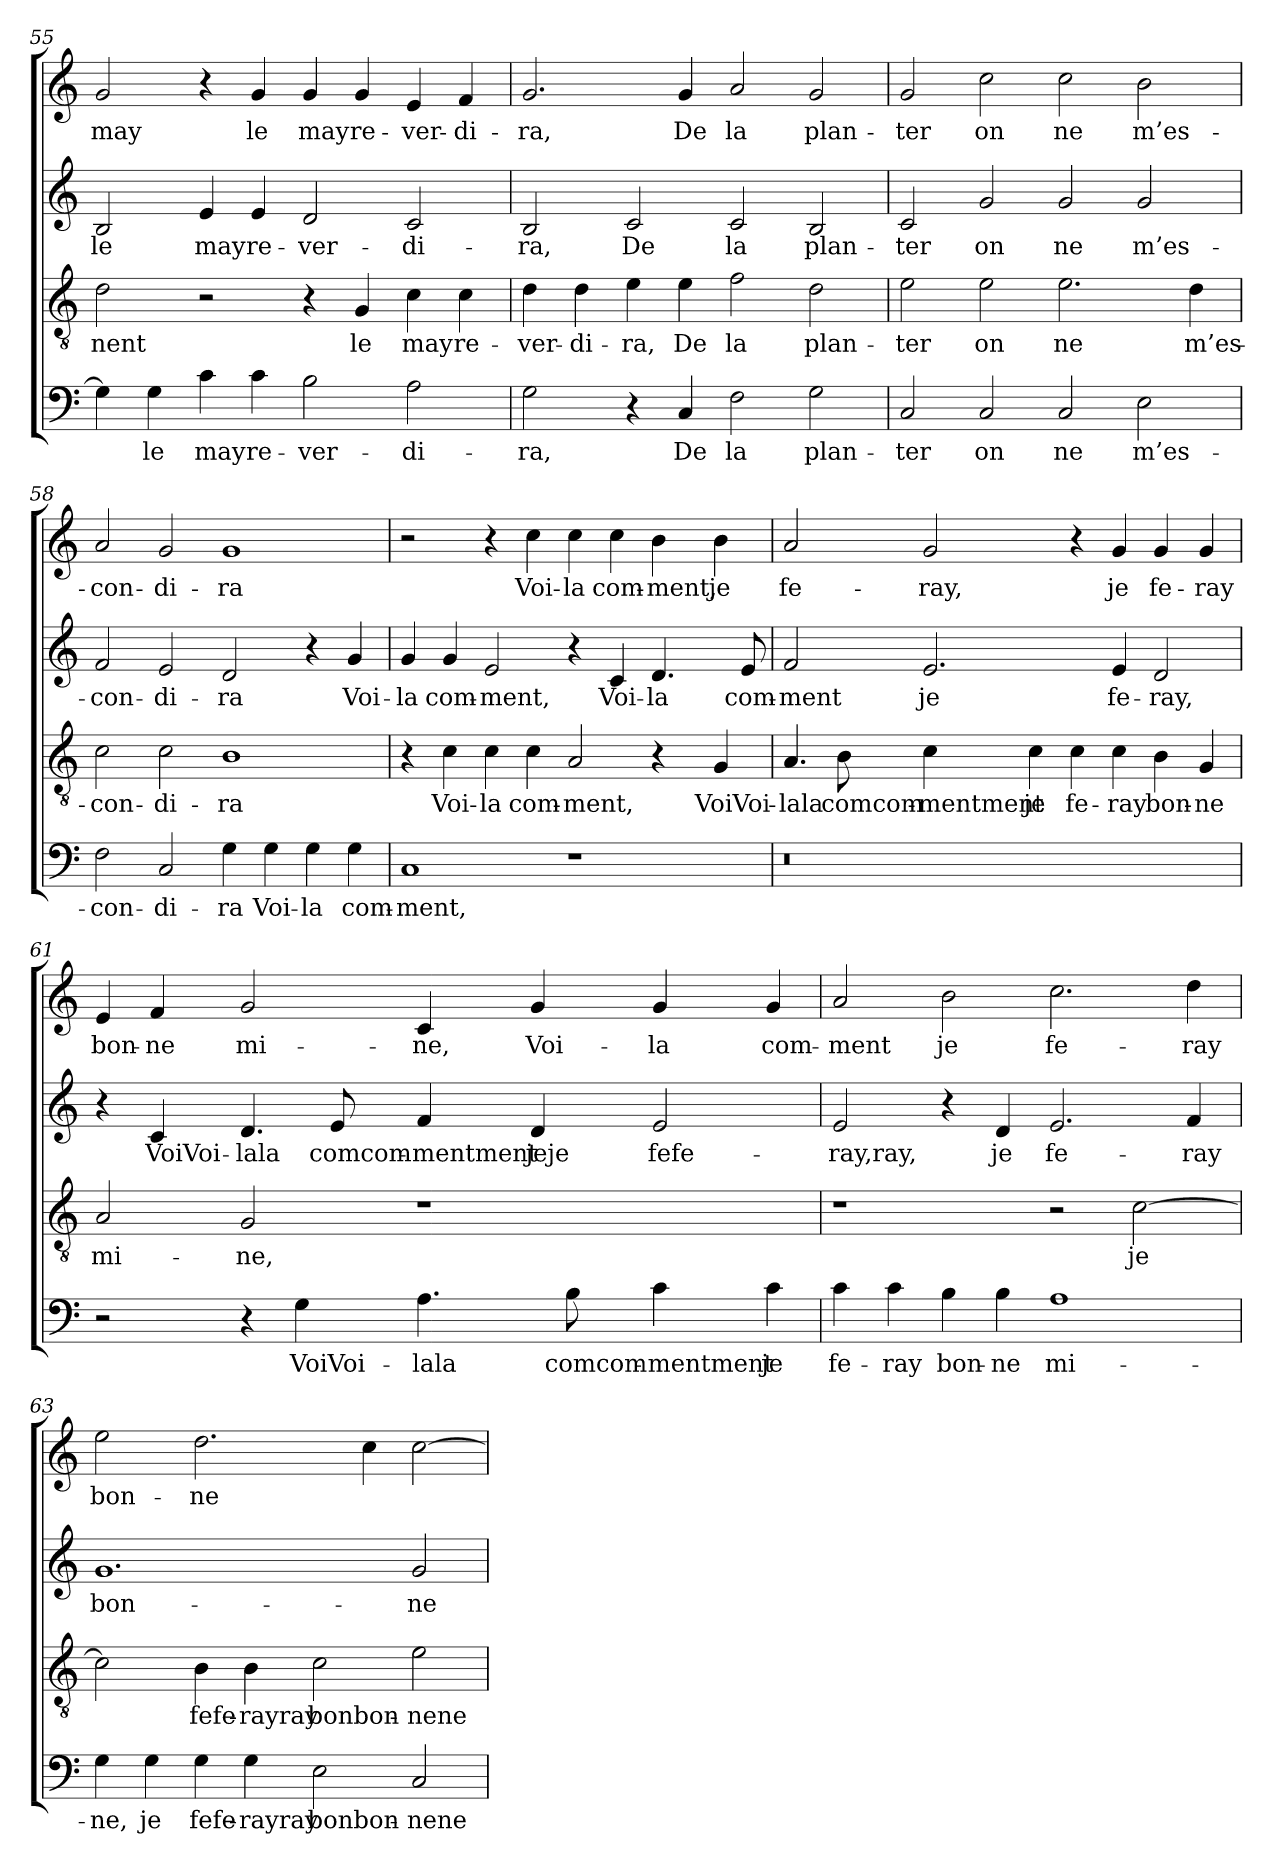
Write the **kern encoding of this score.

**kern	**text	**kern	**text	**kern	**text	**kern	**text
*part4	*part4	*part3	*part3	*part2	*part2	*part1	*part1
*staff4	*staff4	*staff3	*staff3	*staff2	*staff2	*staff1	*staff1
*clefF4	*	*clefGv2	*	*clefG2	*	*clefG2	*
*k[]	*	*k[]	*	*k[]	*	*k[]	*
=55	=55	=55	=55	=55	=55	=55	=55
4G]	.	2d	-nent	2B	le	2g	may
4G	le	.	.	.	.	.	.
4c	may	2r	.	4e	may	4r	.
4c	re-	.	.	4e	re-	4g	le
2B	-ver-	4r	.	2d	-ver-	4g	may
.	.	4G	le	.	.	4g	re-
2A	-di-	4c	may	2c	-di-	4e	-ver-
.	.	4c	re-	.	.	4f	-di-
!!LO:LB:g=z
=56	=56	=56	=56	=56	=56	=56	=56
2G	-ra,	4d	-ver-	2B	-ra,	2.g	-ra,
.	.	4d	-di-	.	.	.	.
4r	.	4e	-ra,	2c	De	.	.
4C	De	4e	De	.	.	4g	De
2F	la	2f	la	2c	la	2a	la
2G	plan-	2d	plan-	2B	plan-	2g	plan-
=57	=57	=57	=57	=57	=57	=57	=57
2C	-ter	2e	-ter	2c	-ter	2g	-ter
2C	on	2e	on	2g	on	2cc	on
2C	ne	2.e	ne	2g	ne	2cc	ne
2E	m’es-	.	.	2g	m’es-	2b	m’es-
.	.	4d	m’es-	.	.	.	.
=58	=58	=58	=58	=58	=58	=58	=58
2F	-con-	2c	-con-	2f	-con-	2a	-con-
2C	-di-	2c	-di-	2e	-di-	2g	-di-
4G	-ra	1B	-ra	2d	-ra	1g	-ra
4G	Voi-	.	.	.	.	.	.
4G	-la	.	.	4r	.	.	.
4G	com-	.	.	4g	Voi-	.	.
!!LO:PB:g=z
=59	=59	=59	=59	=59	=59	=59	=59
1C	-ment,	4r	.	4g	-la	2r	.
.	.	4c	Voi-	4g	com-	.	.
.	.	4c	-la	2e	-ment,	4r	.
.	.	4c	com-	.	.	4cc	Voi-
1r	.	2A	-ment,	4r	.	4cc	-la
.	.	.	.	4c	Voi-	4cc	com-
.	.	4r	.	4.d	-la	4b	-ment,
.	.	4G	VoiVoi-	.	.	4b	je
.	.	.	.	8e	com-	.	.
=60	=60	=60	=60	=60	=60	=60	=60
0r	.	4.A	-lala	2f	-ment	2a	fe-
.	.	8B	comcom-	.	.	.	.
.	.	4c	-mentment	2.e	je	2g	-ray,
.	.	4c	je	.	.	.	.
.	.	4c	fe-	.	.	4r	.
.	.	4c	-ray	4e	fe-	4g	je
.	.	4B	bon-	2d	-ray,	4g	fe-
.	.	4G	-ne	.	.	4g	-ray
=61	=61	=61	=61	=61	=61	=61	=61
2r	.	2A	mi-	4r	.	4e	bon-
.	.	.	.	4c	VoiVoi-	4f	-ne
4r	.	2G	-ne,	4.d	-lala	2g	mi-
4G	VoiVoi-	.	.	.	.	.	.
.	.	.	.	8e	comcom-	.	.
4.A	-lala	1r	.	4f	-mentment	4c	-ne,
.	.	.	.	4d	jeje	4g	Voi-
8B	comcom-	.	.	.	.	.	.
4c	-mentment	.	.	2e	fefe-	4g	-la
4c	je	.	.	.	.	4g	com-
!!LO:LB:g=z
=62	=62	=62	=62	=62	=62	=62	=62
4c	fe-	1r	.	2e	-ray,ray,	2a	-ment
4c	-ray	.	.	.	.	.	.
4B	bon-	.	.	4r	.	2b	je
4B	-ne	.	.	4d	je	.	.
1A	mi-	2r	.	2.e	fe-	2.cc	fe-
.	.	[2c	je	.	.	.	.
.	.	.	.	4f	-ray	4dd	-ray
=63	=63	=63	=63	=63	=63	=63	=63
4G	-ne,	2c]	.	1.g	bon-	2ee	bon-
4G	je	.	.	.	.	.	.
4G	fefe-	4B	fefe-	.	.	2.dd	-ne
4G	-rayray	4B	-rayray	.	.	.	.
2E	bonbon-	2c	bonbon-	.	.	.	.
.	.	.	.	.	.	4cc	.
2C	-nene	2e	-nene	2g	-ne	[2cc	.
=	=	=	=	=	=	=	=
*-	*-	*-	*-	*-	*-	*-	*-
